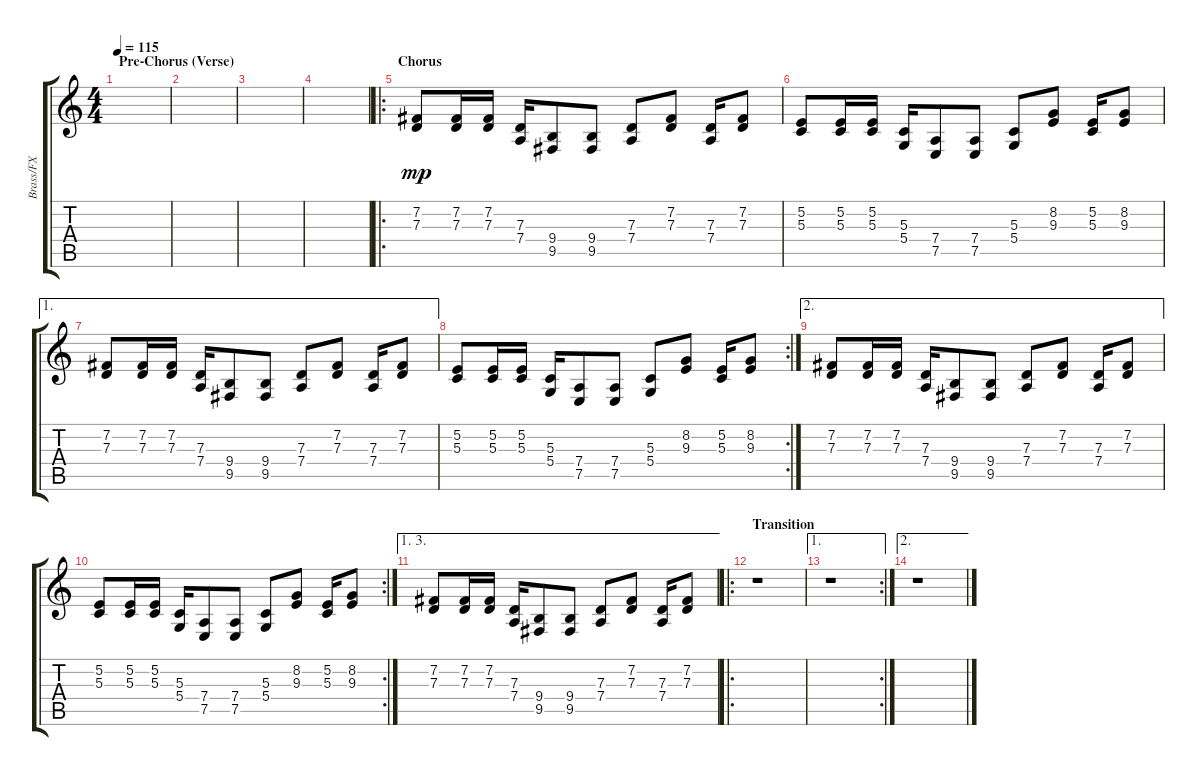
\track ("Brass/FX" "Brass/FX") {instrument brasssection}
\staff {score tabs}
\tuning (E4 B3 G3 D3 A2 E2) {hide}
\ts (4 4)
\section ("" "Pre-Chorus (Verse)")
\tempo 115
\clef g2
\ks c
|
|
|
|
\ro
\section ("" "Chorus")
(7.2 7.3).8{dy mp volume 13 instrument brasssection} (7.2 7.3).16 (7.2 7.3).16 (7.3 7.4).16 (9.4 9.5).8 (9.4 9.5).8 (7.3 7.4).8 (7.2 7.3).8 (7.3 7.4).16 (7.2 7.3).8 |
(5.2 5.3).8 (5.2 5.3).16 (5.2 5.3).16 (5.3 5.4).16 (7.4 7.5).8 (7.4 7.5).8 (5.3 5.4).8 (8.2 9.3).8 (5.2 5.3).16 (8.2 9.3).8 |
\ae 1
(7.2 7.3).8 (7.2 7.3).16 (7.2 7.3).16 (7.3 7.4).16 (9.4 9.5).8 (9.4 9.5).8 (7.3 7.4).8 (7.2 7.3).8 (7.3 7.4).16 (7.2 7.3).8 |
\rc 2
(5.2 5.3).8 (5.2 5.3).16 (5.2 5.3).16 (5.3 5.4).16 (7.4 7.5).8 (7.4 7.5).8 (5.3 5.4).8 (8.2 9.3).8 (5.2 5.3).16 (8.2 9.3).8 |
\ae 2
(7.2 7.3).8 (7.2 7.3).16 (7.2 7.3).16 (7.3 7.4).16 (9.4 9.5).8 (9.4 9.5).8 (7.3 7.4).8 (7.2 7.3).8 (7.3 7.4).16 (7.2 7.3).8 |
\rc 2
(5.2 5.3).8 (5.2 5.3).16 (5.2 5.3).16 (5.3 5.4).16 (7.4 7.5).8 (7.4 7.5).8 (5.3 5.4).8 (8.2 9.3).8 (5.2 5.3).16 (8.2 9.3).8 |
\ae (1 3)
(7.2 7.3).8 (7.2 7.3).16 (7.2 7.3).16 (7.3 7.4).16 (9.4 9.5).8 (9.4 9.5).8 (7.3 7.4).8 (7.2 7.3).8 (7.3 7.4).16 (7.2 7.3).8 |
\ro
\section ("" "Transition")
r.1 |
\ae 1
\rc 2
r.1 |
\ae 2
r.1
